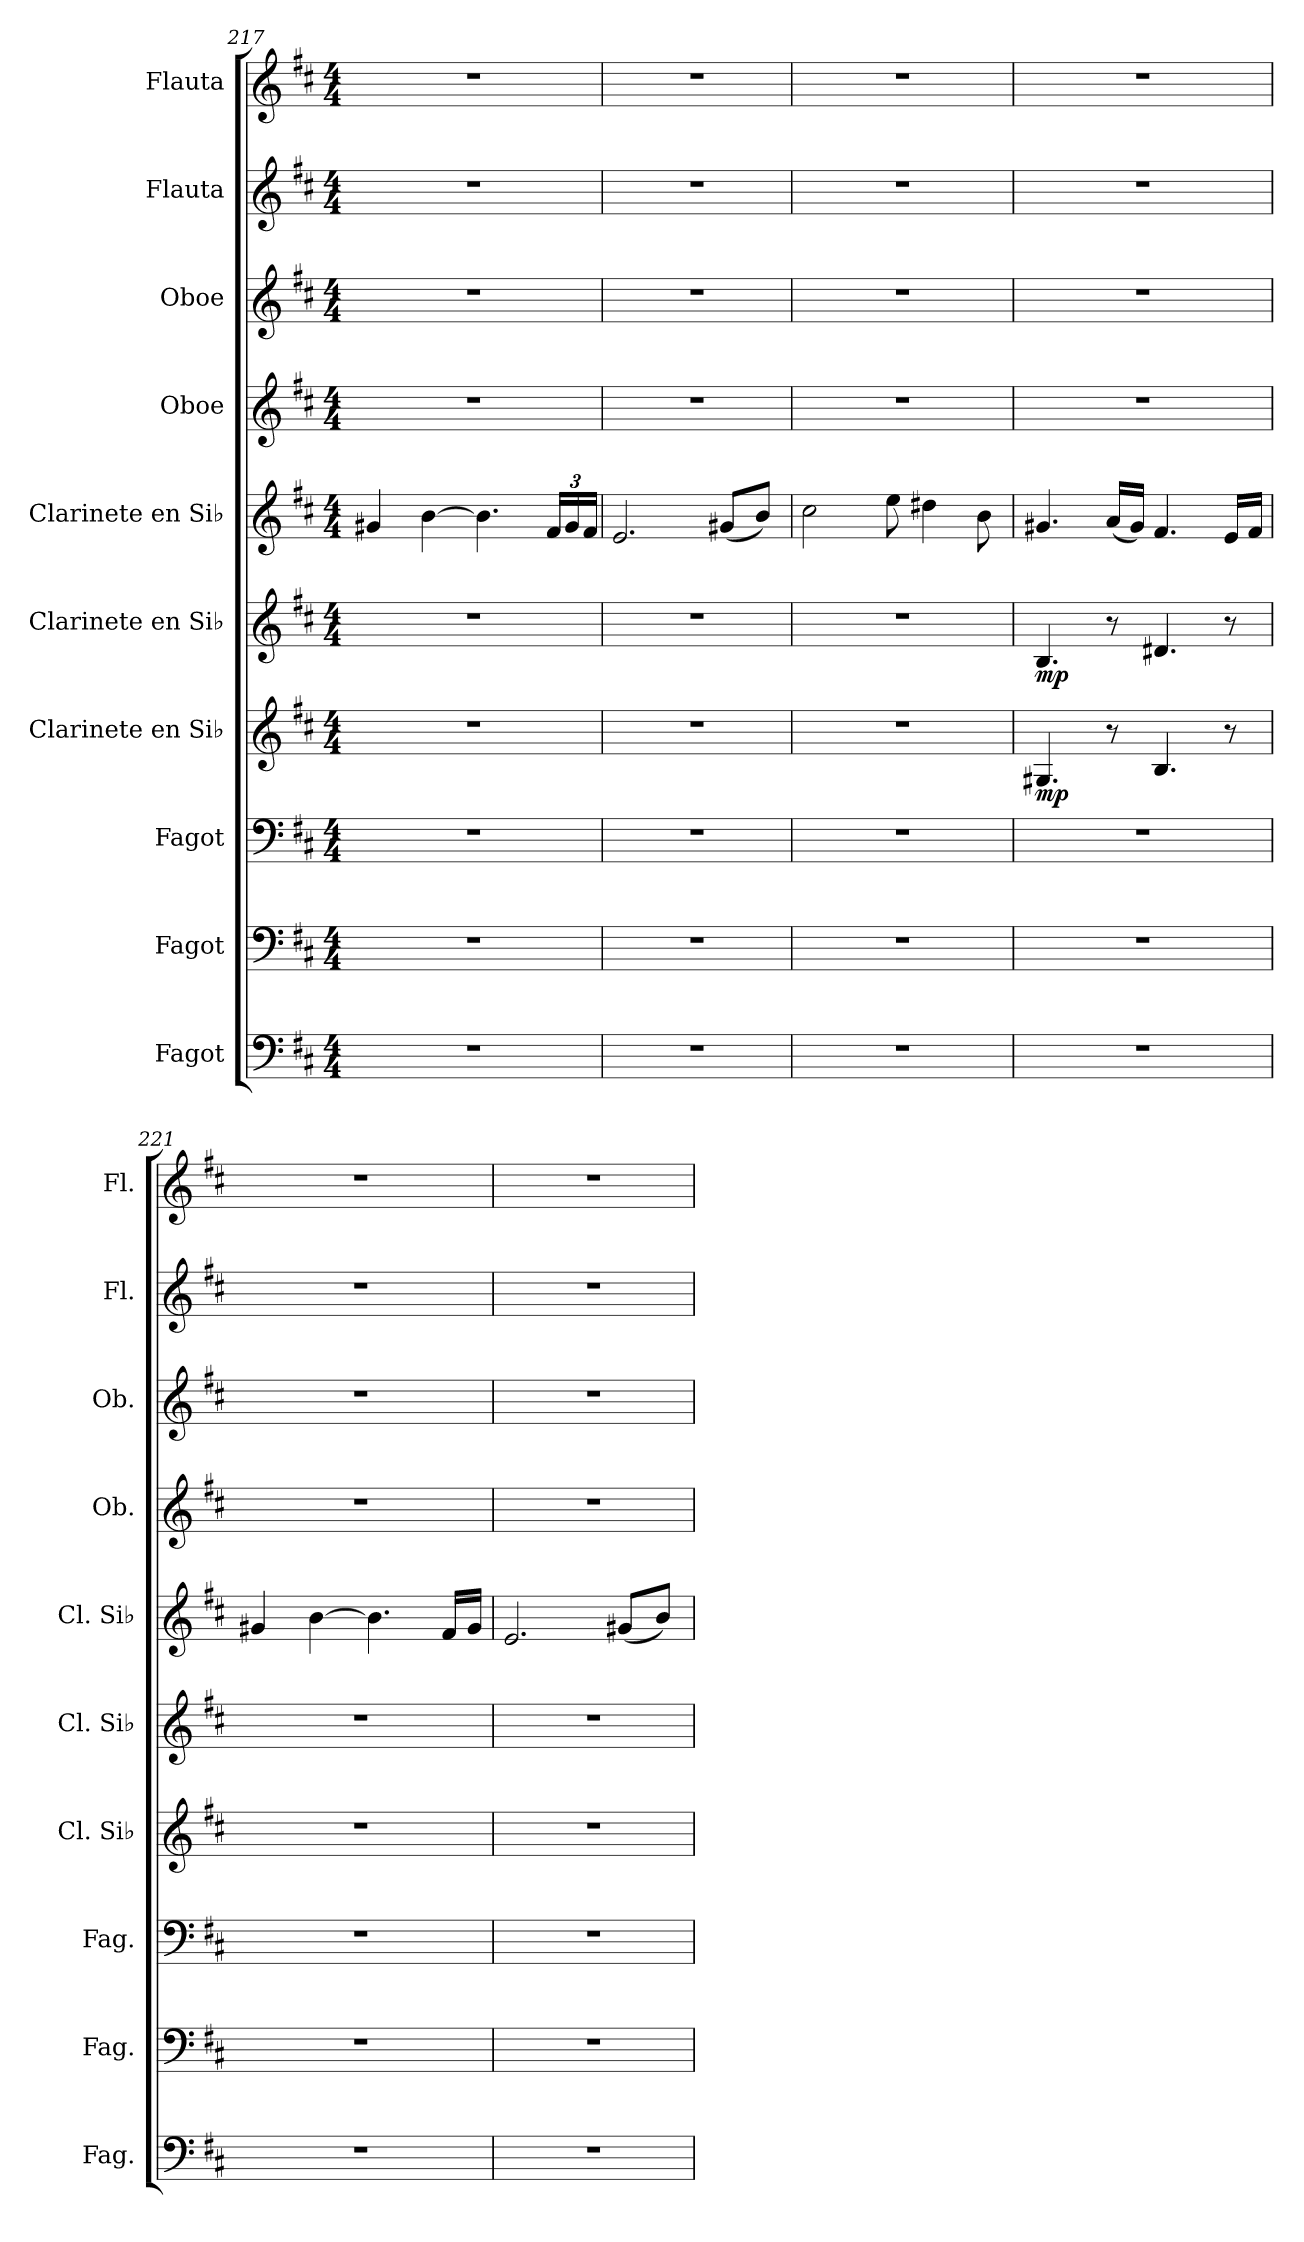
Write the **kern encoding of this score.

**kern	**kern	**kern	**kern	**dynam	**kern	**dynam	**kern	**kern	**kern	**kern	**kern
*part10	*part9	*part8	*part7	*part7	*part6	*part6	*part5	*part4	*part3	*part2	*part1
*staff10	*staff9	*staff8	*staff7	*staff7	*staff6	*staff6	*staff5	*staff4	*staff3	*staff2	*staff1
*I"Fagot	*I"Fagot	*I"Fagot	*I"Clarinete en Si♭	*	*I"Clarinete en Si♭	*	*I"Clarinete en Si♭	*I"Oboe	*I"Oboe	*I"Flauta	*I"Flauta
*I'Fag.	*I'Fag.	*I'Fag.	*I'Cl. Si♭	*	*I'Cl. Si♭	*	*I'Cl. Si♭	*I'Ob.	*I'Ob.	*I'Fl.	*I'Fl.
*clefF4	*clefF4	*clefF4	*clefG2	*	*clefG2	*	*clefG2	*clefG2	*clefG2	*clefG2	*clefG2
*	*	*	*ITrd1c2	*	*ITrd1c2	*	*ITrd1c2	*	*	*	*
*k[f#c#]	*k[f#c#]	*k[f#c#]	*k[]	*	*k[]	*	*k[]	*k[f#c#]	*k[f#c#]	*k[f#c#]	*k[f#c#]
*M4/4	*M4/4	*M4/4	*M4/4	*	*M4/4	*	*M4/4	*M4/4	*M4/4	*M4/4	*M4/4
=217	=217	=217	=217	=217	=217	=217	=217	=217	=217	=217	=217
1r	1r	1r	1r	.	1r	.	4f#X/	1r	1r	1r	1r
.	.	.	.	.	.	.	[4a\	.	.	.	.
.	.	.	.	.	.	.	4.a\]	.	.	.	.
*	*	*	*	*	*	*	*Xbrackettup	*	*	*	*
.	.	.	.	.	.	.	24e/LL	.	.	.	.
.	.	.	.	.	.	.	24f#/	.	.	.	.
.	.	.	.	.	.	.	24e/JJ	.	.	.	.
=218	=218	=218	=218	=218	=218	=218	=218	=218	=218	=218	=218
1r	1r	1r	1r	.	1r	.	2.d/	1r	1r	1r	1r
.	.	.	.	.	.	.	(8f#X/L	.	.	.	.
.	.	.	.	.	.	.	8a/J)	.	.	.	.
=219	=219	=219	=219	=219	=219	=219	=219	=219	=219	=219	=219
1r	1r	1r	1r	.	1r	.	2b\	1r	1r	1r	1r
.	.	.	.	.	.	.	8dd\	.	.	.	.
.	.	.	.	.	.	.	4cc#X\	.	.	.	.
.	.	.	.	.	.	.	8a\	.	.	.	.
=220	=220	=220	=220	=220	=220	=220	=220	=220	=220	=220	=220
!	!	!	!	!LO:DY:b	!	!LO:DY:b	!	!	!	!	!
1r	1r	1r	4.F#X/	mp	4.A/	mp	4.f#X/	1r	1r	1r	1r
.	.	.	8r	.	8r	.	(16g/LL	.	.	.	.
.	.	.	.	.	.	.	16f#/JJ)	.	.	.	.
.	.	.	4.A/	.	4.c#X/	.	4.e/	.	.	.	.
.	.	.	8r	.	8r	.	16d/LL	.	.	.	.
.	.	.	.	.	.	.	16e/JJ	.	.	.	.
=221	=221	=221	=221	=221	=221	=221	=221	=221	=221	=221	=221
1r	1r	1r	1r	.	1r	.	4f#X/	1r	1r	1r	1r
.	.	.	.	.	.	.	[4a\	.	.	.	.
.	.	.	.	.	.	.	4.a\]	.	.	.	.
.	.	.	.	.	.	.	16e/LL	.	.	.	.
.	.	.	.	.	.	.	16f#/JJ	.	.	.	.
=222	=222	=222	=222	=222	=222	=222	=222	=222	=222	=222	=222
1r	1r	1r	1r	.	1r	.	2.d/	1r	1r	1r	1r
.	.	.	.	.	.	.	(8f#X/L	.	.	.	.
.	.	.	.	.	.	.	8a/J)	.	.	.	.
=	=	=	=	=	=	=	=	=	=	=	=
*-	*-	*-	*-	*-	*-	*-	*-	*-	*-	*-	*-
